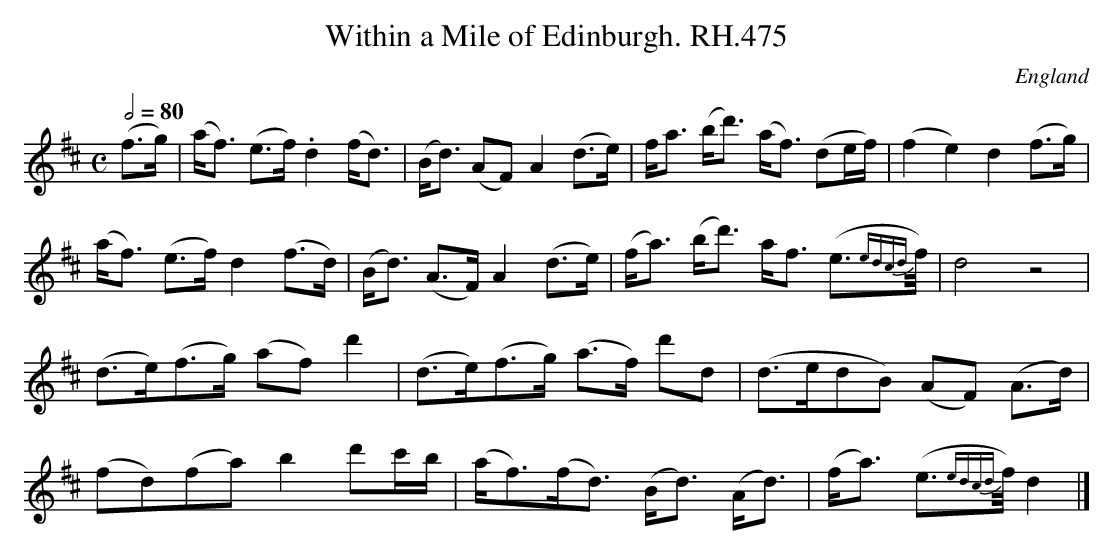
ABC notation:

X:1
T:Within a Mile of Edinburgh. RH.475
O:England
M:C
L:1/8
Q:2/4=80
K:D
(f>g)|(a<f) (e>f).d2(f<d)|(B<d) (AF)A2(d>e)|\
f<a (b<d') (a<f) (de/f/)|(f2e2)d2(f>g)|
(a<f) (e>f)d2(f>d)|(B<d) (A>F)A2(d>e)|\
(f<a) (b<d') a<f (e>{edcd}f/)|d4z4|
(d>e)(f>g) (af)d'2|(d>e)(f>g) (a>f) d'd|\
(d>edB) (AF) (A>d)|
(fd)(fa)b2d'c'/b/|(a<f)(f<d) (B<d) (A<d)|\
(f<a) (e>{edcd}f/)d2|]
